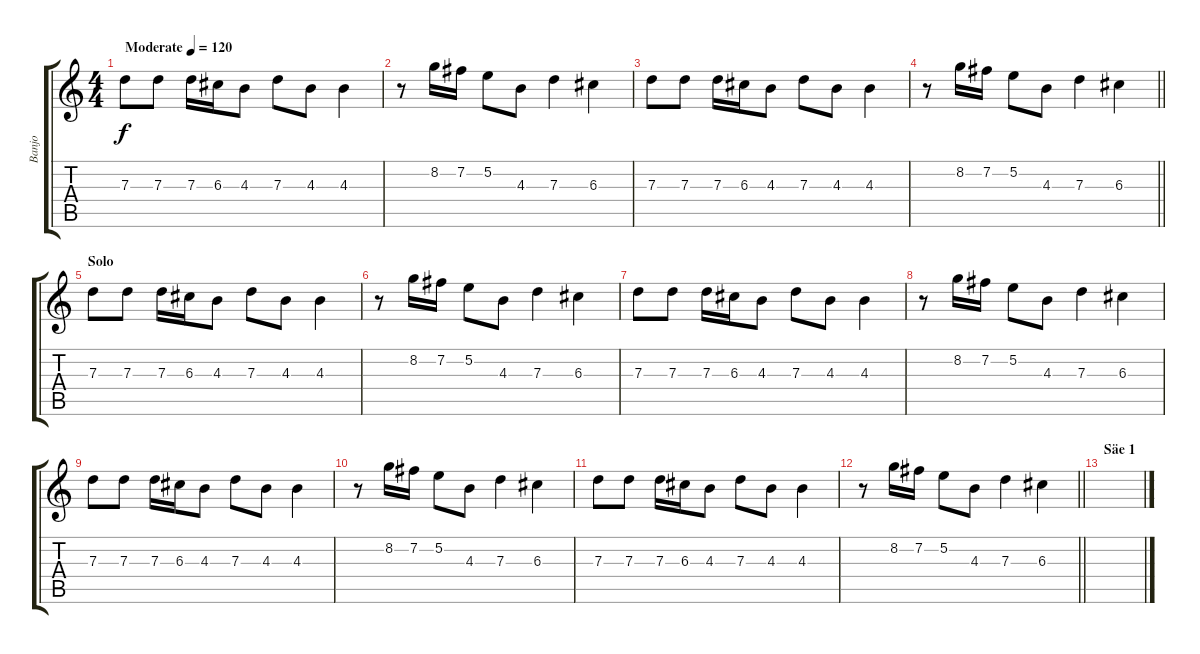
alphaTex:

\track ("Banjo" "Banjo") {instrument banjo}
\staff {score tabs}
\tuning (E4 B3 G3 D3 A2 E2) {hide}
\displaytranspose 12
\ts (4 4)
\tempo (120 "Moderate")
\clef g2
\ks c
7.3.8{dy f instrument banjo} 7.3.8 7.3.16 6.3.16 4.3.8 7.3.8 4.3.8 4.3.4 |
r.8 8.2.16 7.2.16 5.2.8 4.3.8 7.3.4 6.3.4 |
7.3.8 7.3.8 7.3.16 6.3.16 4.3.8 7.3.8 4.3.8 4.3.4 |
\barLineRight lightlight
r.8 8.2.16 7.2.16 5.2.8 4.3.8 7.3.4 6.3.4 |
\section ("" "Solo")
7.3.8 7.3.8 7.3.16 6.3.16 4.3.8 7.3.8 4.3.8 4.3.4 |
r.8 8.2.16 7.2.16 5.2.8 4.3.8 7.3.4 6.3.4 |
7.3.8 7.3.8 7.3.16 6.3.16 4.3.8 7.3.8 4.3.8 4.3.4 |
r.8 8.2.16 7.2.16 5.2.8 4.3.8 7.3.4 6.3.4 |
7.3.8 7.3.8 7.3.16 6.3.16 4.3.8 7.3.8 4.3.8 4.3.4 |
r.8 8.2.16 7.2.16 5.2.8 4.3.8 7.3.4 6.3.4 |
7.3.8 7.3.8 7.3.16 6.3.16 4.3.8 7.3.8 4.3.8 4.3.4 |
\barLineRight lightlight
r.8 8.2.16 7.2.16 5.2.8 4.3.8 7.3.4 6.3.4 |
\section ("" "Säe 1")
